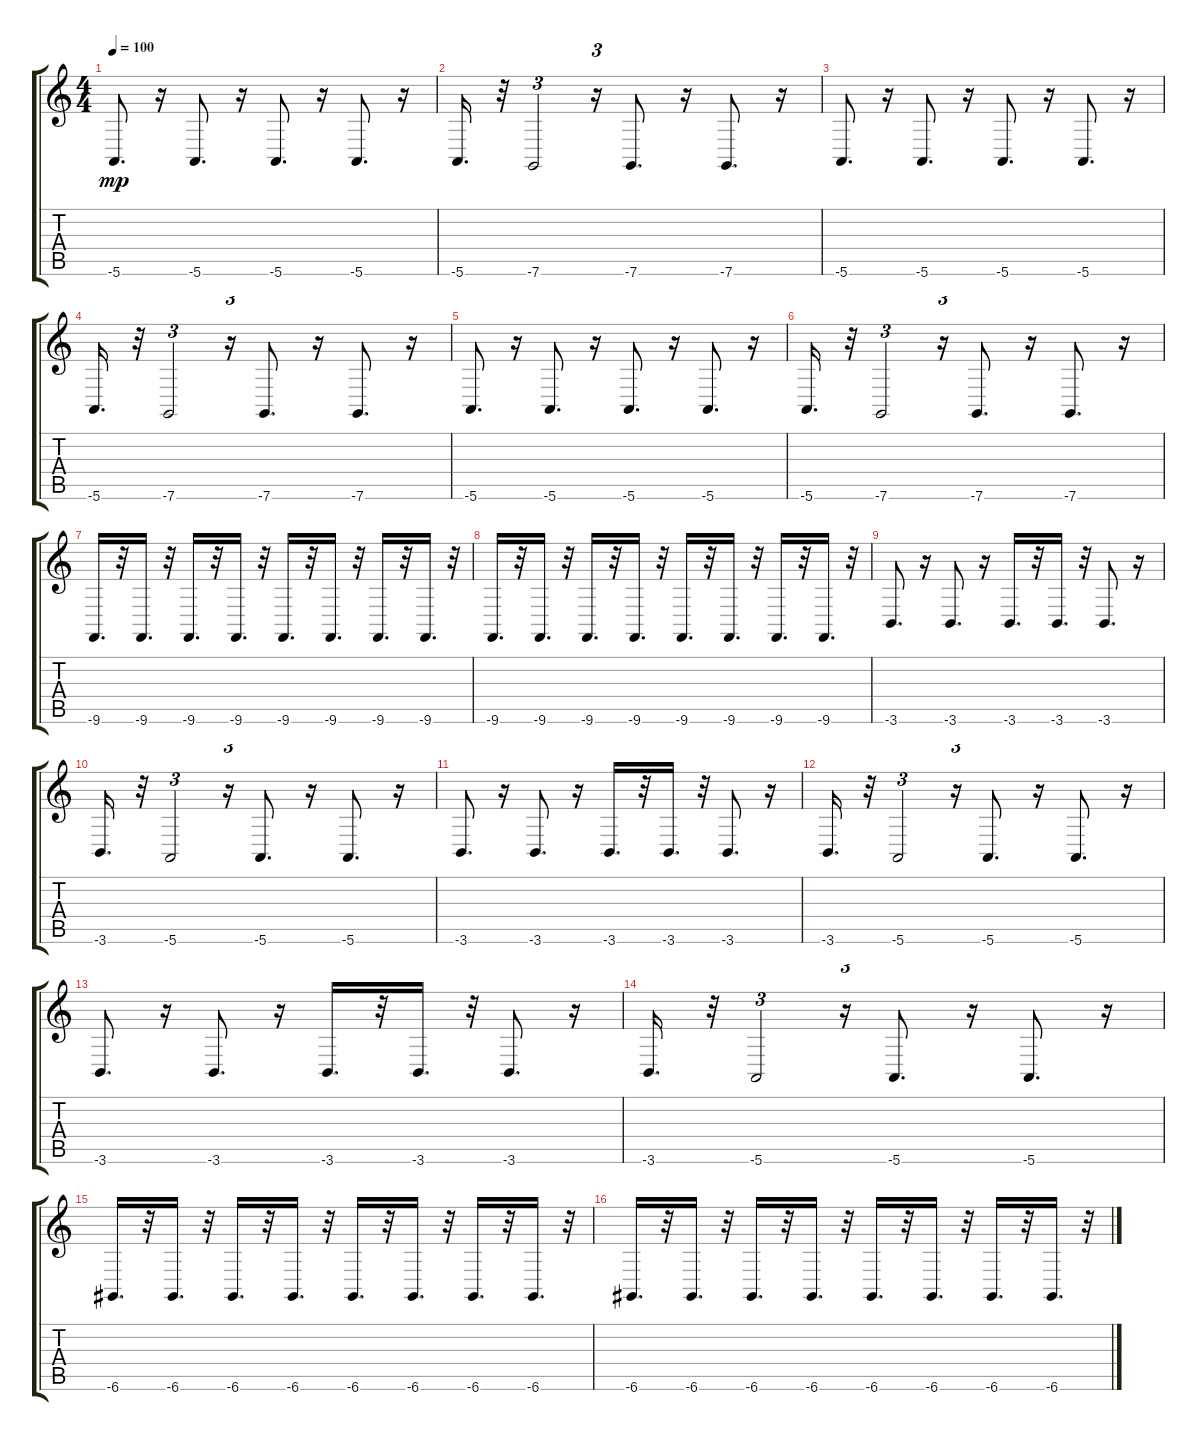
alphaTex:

\track "" {instrument electricbassfinger}
\staff {score tabs}
\tuning (E4 B3 G3 D3 A2 D2) {hide}
\ts (4 4)
\tempo 100
\clef g2
\ks c
-5.6.8{d dy mp} r.16 -5.6.8{d} r.16 -5.6.8{d} r.16 -5.6.8{d} r.16 |
-5.6.16{d} r.32 -7.6.2{tu (3 2)} r.16{tu (3 2)} -7.6.8{d} r.16 -7.6.8{d} r.16 |
-5.6.8{d} r.16 -5.6.8{d} r.16 -5.6.8{d} r.16 -5.6.8{d} r.16 |
-5.6.16{d} r.32 -7.6.2{tu (3 2)} r.16{tu (3 2)} -7.6.8{d} r.16 -7.6.8{d} r.16 |
-5.6.8{d} r.16 -5.6.8{d} r.16 -5.6.8{d} r.16 -5.6.8{d} r.16 |
-5.6.16{d} r.32 -7.6.2{tu (3 2)} r.16{tu (3 2)} -7.6.8{d} r.16 -7.6.8{d} r.16 |
-9.6.16{d} r.32 -9.6.16{d} r.32 -9.6.16{d} r.32 -9.6.16{d} r.32 -9.6.16{d} r.32 -9.6.16{d} r.32 -9.6.16{d} r.32 -9.6.16{d} r.32 |
-9.6.16{d} r.32 -9.6.16{d} r.32 -9.6.16{d} r.32 -9.6.16{d} r.32 -9.6.16{d} r.32 -9.6.16{d} r.32 -9.6.16{d} r.32 -9.6.16{d} r.32 |
-3.6.8{d} r.16 -3.6.8{d} r.16 -3.6.16{d} r.32 -3.6.16{d} r.32 -3.6.8{d} r.16 |
-3.6.16{d} r.32 -5.6.2{tu (3 2)} r.16{tu (3 2)} -5.6.8{d} r.16 -5.6.8{d} r.16 |
-3.6.8{d} r.16 -3.6.8{d} r.16 -3.6.16{d} r.32 -3.6.16{d} r.32 -3.6.8{d} r.16 |
-3.6.16{d} r.32 -5.6.2{tu (3 2)} r.16{tu (3 2)} -5.6.8{d} r.16 -5.6.8{d} r.16 |
-3.6.8{d} r.16 -3.6.8{d} r.16 -3.6.16{d} r.32 -3.6.16{d} r.32 -3.6.8{d} r.16 |
-3.6.16{d} r.32 -5.6.2{tu (3 2)} r.16{tu (3 2)} -5.6.8{d} r.16 -5.6.8{d} r.16 |
-6.6.16{d} r.32 -6.6.16{d} r.32 -6.6.16{d} r.32 -6.6.16{d} r.32 -6.6.16{d} r.32 -6.6.16{d} r.32 -6.6.16{d} r.32 -6.6.16{d} r.32 |
-6.6.16{d} r.32 -6.6.16{d} r.32 -6.6.16{d} r.32 -6.6.16{d} r.32 -6.6.16{d} r.32 -6.6.16{d} r.32 -6.6.16{d} r.32 -6.6.16{d} r.32
